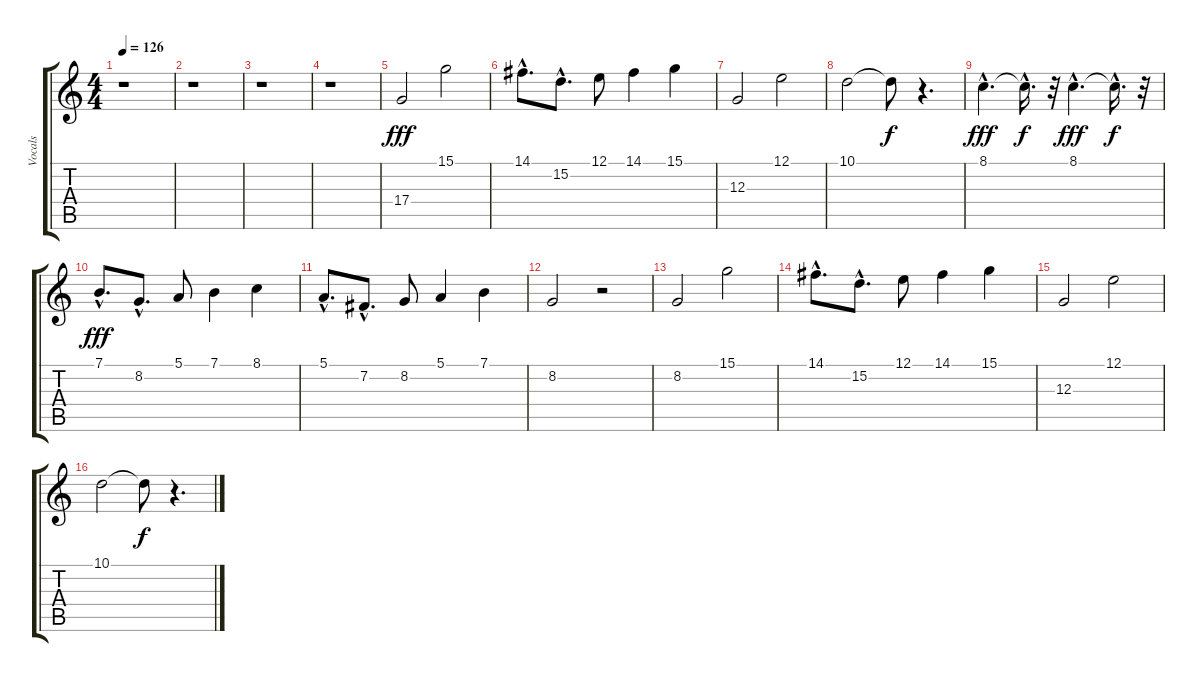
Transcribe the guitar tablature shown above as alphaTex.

\track ("Vocals" "Vocals") {instrument tenorsax}
\staff {score tabs}
\tuning (E4 B3 G3 D3 A2 E2) {hide}
\ts (4 4)
\tempo 126
\clef g2
\ks c
r.1{dy fff instrument tenorsax} |
r.1 |
r.1 |
r.1 |
17.4.2 15.1.2 |
14.1{hac}.8{d} 15.2{hac}.8{d} 12.1.8 14.1.4 15.1.4 |
12.3.2 12.1.2 |
10.1.2 10.1{t}.8{dy f} r.4{d} |
8.1{hac}.4{d dy fff} 8.1{hac t}.16{d dy f} r.32 8.1{hac}.4{d dy fff} 8.1{hac t}.16{d dy f} r.32 |
7.1{hac}.8{d dy fff} 8.2{hac}.8{d} 5.1.8 7.1.4 8.1.4 |
5.1{hac}.8{d} 7.2{hac}.8{d} 8.2.8 5.1.4 7.1.4 |
8.2.2 r.2 |
8.2.2 15.1.2 |
14.1{hac}.8{d} 15.2{hac}.8{d} 12.1.8 14.1.4 15.1.4 |
12.3.2 12.1.2 |
10.1.2 10.1{t}.8{dy f} r.4{d}
